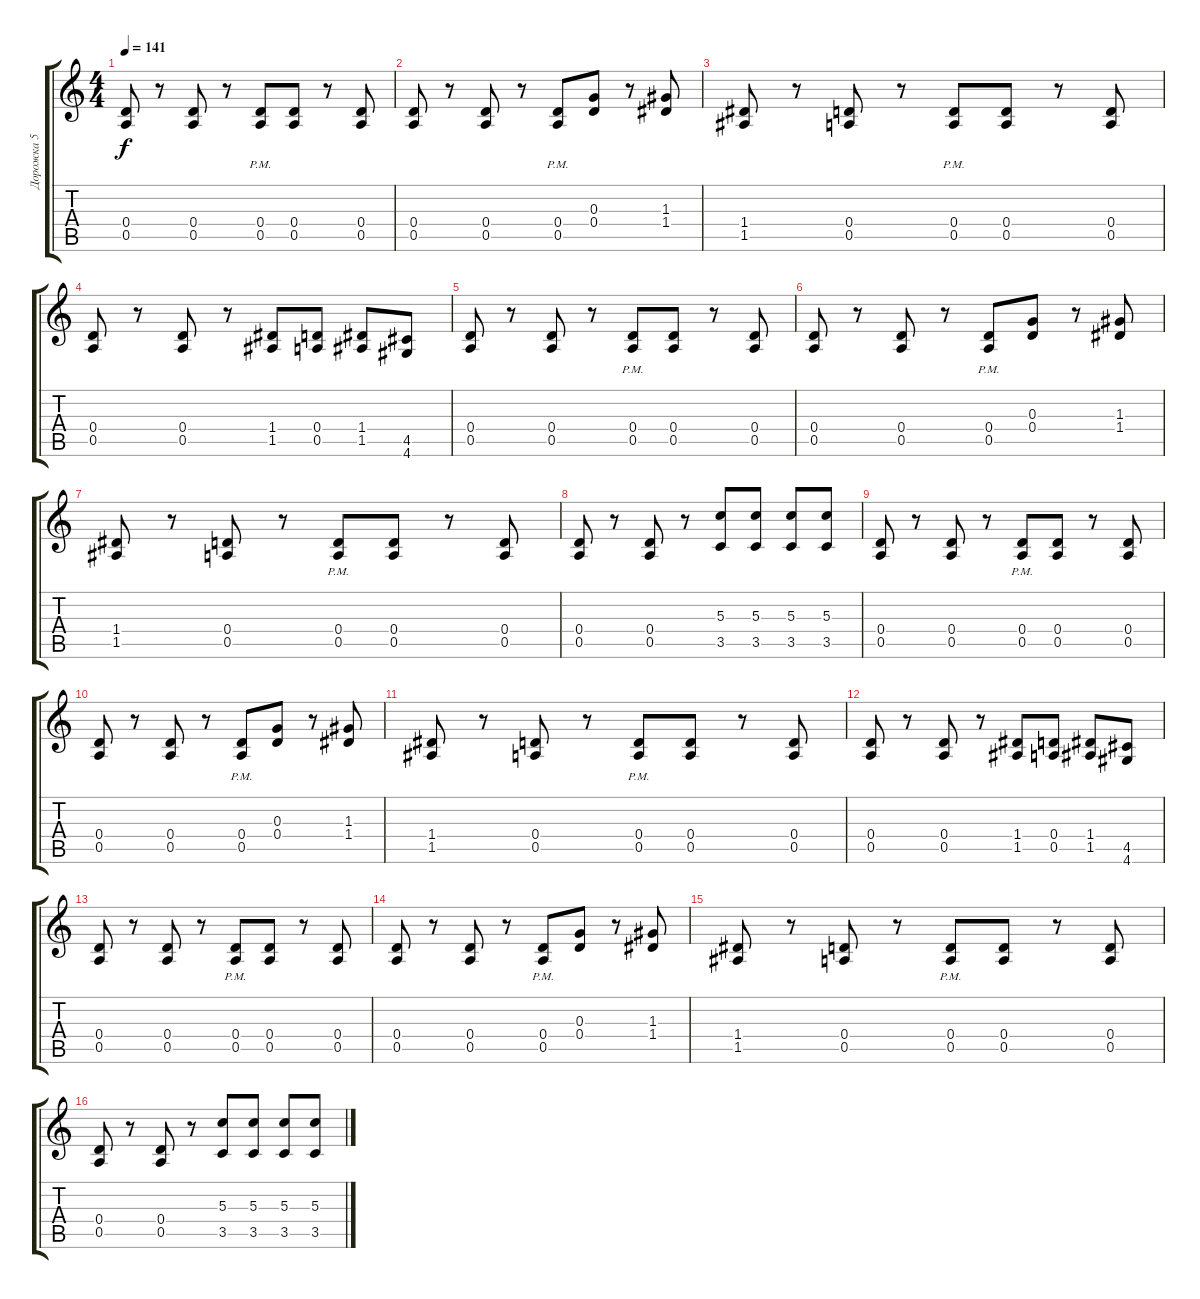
\track ("Дорожка 5" "Дорожка 5") {instrument distortionguitar}
\staff {score tabs}
\tuning (E4 B3 G3 D3 A2 E2) {hide}
\ts (4 4)
\tempo 141
\clef g2
\ks c
(0.4 0.5).8{dy f} r.8 (0.4 0.5).8 r.8 (0.4 0.5{pm}).8 (0.4 0.5).8 r.8 (0.4 0.5).8 |
(0.4 0.5).8 r.8 (0.4 0.5).8 r.8 (0.4 0.5{pm}).8 (0.3 0.4).8 r.8 (1.3 1.4).8 |
(1.4 1.5).8 r.8 (0.4 0.5).8 r.8 (0.4 0.5{pm}).8 (0.4 0.5).8 r.8 (0.4 0.5).8 |
(0.4 0.5).8 r.8 (0.4 0.5).8 r.8 (1.4 1.5).8 (0.4 0.5).8 (1.4 1.5).8 (4.5 4.6).8 |
(0.4 0.5).8 r.8 (0.4 0.5).8 r.8 (0.4 0.5{pm}).8 (0.4 0.5).8 r.8 (0.4 0.5).8 |
(0.4 0.5).8 r.8 (0.4 0.5).8 r.8 (0.4 0.5{pm}).8 (0.3 0.4).8 r.8 (1.3 1.4).8 |
(1.4 1.5).8 r.8 (0.4 0.5).8 r.8 (0.4 0.5{pm}).8 (0.4 0.5).8 r.8 (0.4 0.5).8 |
(0.4 0.5).8 r.8 (0.4 0.5).8 r.8 (5.3 3.5).8 (5.3 3.5).8 (5.3 3.5).8 (5.3 3.5).8 |
(0.4 0.5).8 r.8 (0.4 0.5).8 r.8 (0.4 0.5{pm}).8 (0.4 0.5).8 r.8 (0.4 0.5).8 |
(0.4 0.5).8 r.8 (0.4 0.5).8 r.8 (0.4 0.5{pm}).8 (0.3 0.4).8 r.8 (1.3 1.4).8 |
(1.4 1.5).8 r.8 (0.4 0.5).8 r.8 (0.4 0.5{pm}).8 (0.4 0.5).8 r.8 (0.4 0.5).8 |
(0.4 0.5).8 r.8 (0.4 0.5).8 r.8 (1.4 1.5).8 (0.4 0.5).8 (1.4 1.5).8 (4.5 4.6).8 |
(0.4 0.5).8 r.8 (0.4 0.5).8 r.8 (0.4 0.5{pm}).8 (0.4 0.5).8 r.8 (0.4 0.5).8 |
(0.4 0.5).8 r.8 (0.4 0.5).8 r.8 (0.4 0.5{pm}).8 (0.3 0.4).8 r.8 (1.3 1.4).8 |
(1.4 1.5).8 r.8 (0.4 0.5).8 r.8 (0.4 0.5{pm}).8 (0.4 0.5).8 r.8 (0.4 0.5).8 |
(0.4 0.5).8 r.8 (0.4 0.5).8 r.8 (5.3 3.5).8 (5.3 3.5).8 (5.3 3.5).8 (5.3 3.5).8
